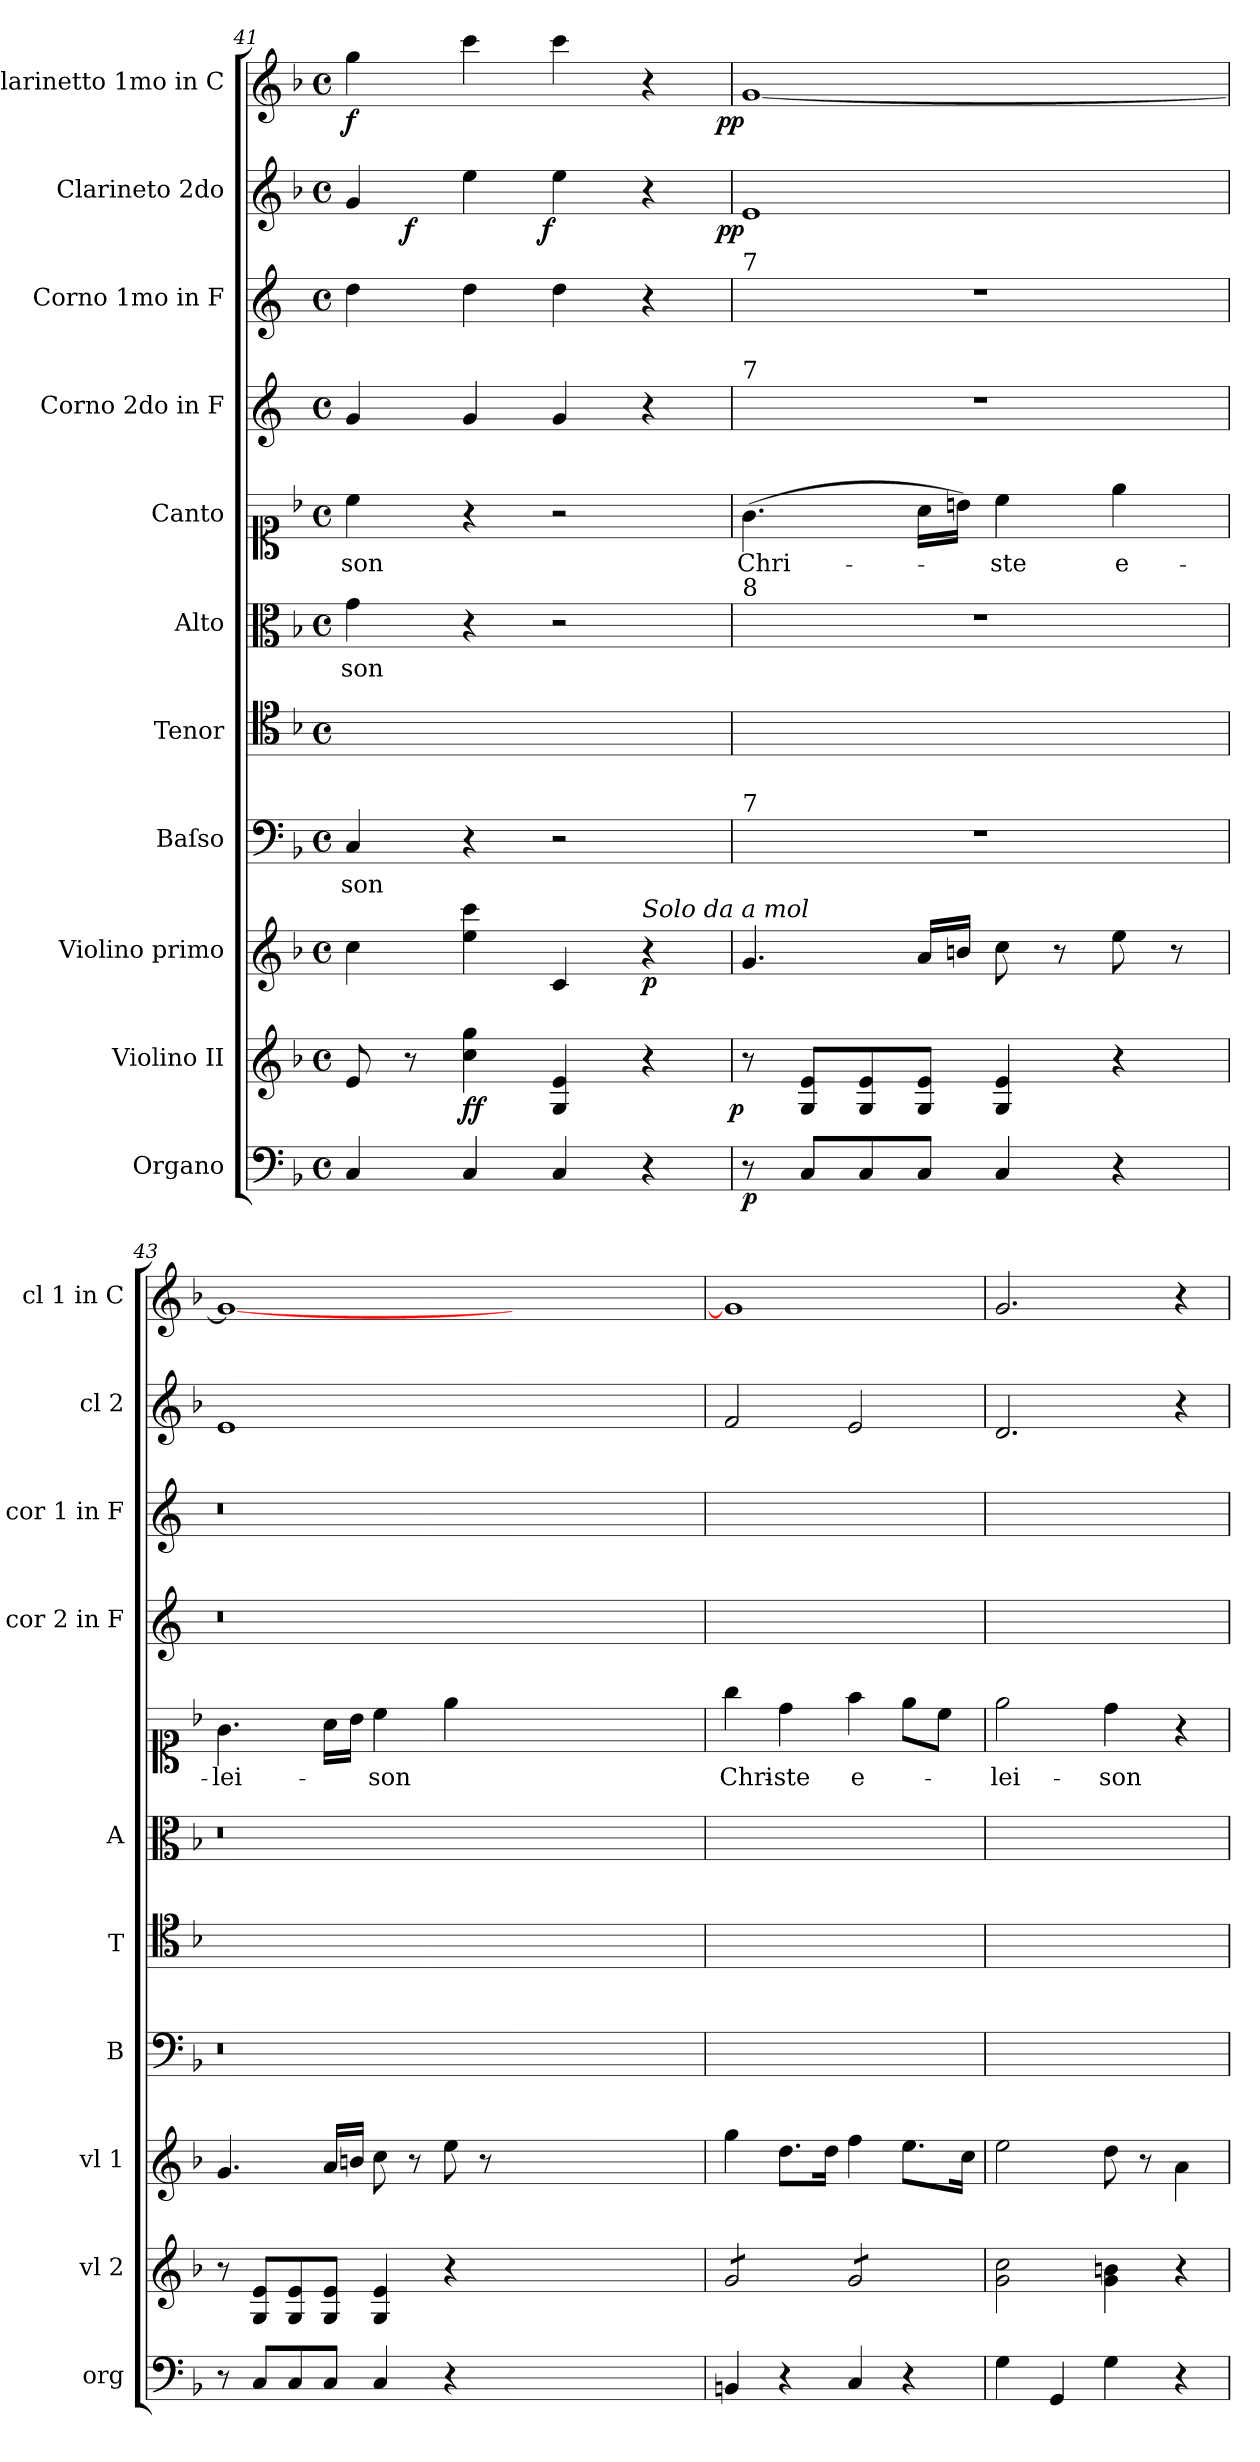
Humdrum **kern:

**kern	**dynam	**kern	**dynam	**kern	**dynam	**kern	**text	**kern	**kern	**text	**kern	**text	**kern	**kern	**kern	**dynam	**kern	**dynam
*part11	*part11	*part10	*part10	*part9	*part9	*part8	*part8	*part7	*part6	*part6	*part5	*part5	*part4	*part3	*part2	*part2	*part1	*part1
*staff11	*staff11	*staff10	*staff10	*staff9	*staff9	*staff8	*staff8	*staff7	*staff6	*staff6	*staff5	*staff5	*staff4	*staff3	*staff2	*staff2	*staff1	*staff1
*I"Organo	*	*I"Violino II	*	*I"Violino primo	*	*I"Baſso	*	*I"Tenor	*I"Alto	*	*I"Canto	*	*I"Corno 2do in F	*I"Corno 1mo in F	*I"Clarineto 2do	*	*I"Clarinetto 1mo in C	*
*I'org	*	*I'vl 2	*	*I'vl 1	*	*I'B	*	*I'T	*I'A	*	*	*	*I'cor 2 in F	*I'cor 1 in F	*I'cl 2	*	*I'cl 1 in C	*
*clefF4	*	*clefG2	*	*clefG2	*	*clefF4	*	*clefC4	*clefC3	*	*clefC1	*	*clefG2	*clefG2	*clefG2	*	*clefG2	*
*	*	*	*	*	*	*	*	*	*	*	*	*	*ITrd4c7	*ITrd4c7	*	*	*	*
*k[b-]	*	*k[b-]	*	*k[b-]	*	*k[b-]	*	*k[b-]	*k[b-]	*	*k[b-]	*	*k[b-]	*k[b-]	*k[b-]	*	*k[b-]	*
*M4/4	*	*M4/4	*	*M4/4	*	*M4/4	*	*M4/4	*M4/4	*	*M4/4	*	*M4/4	*M4/4	*M4/4	*	*M4/4	*
*met(c)	*	*met(c)	*	*met(c)	*	*met(c)	*	*met(c)	*met(c)	*	*met(c)	*	*met(c)	*met(c)	*met(c)	*	*met(c)	*
=41	=41	=41	=41	=41	=41	=41	=41	=41	=41	=41	=41	=41	=41	=41	=41	=41	=41	=41
*	*	*	*	*	*	*	*	*	*	*	*	*	*	*	*^	*	*	*
4C/	.	8e/	.	4cc\	.	4C/	-son	1ryy	4g\	-son	4cc\	-son	4c/	4g\	4g/	8ryy	.	4gg\	f
.	.	8r	.	.	.	.	.	.	.	.	.	.	.	.	.	2..ryy	f	.	.
4C/	.	4cc\ 4gg\	ff	4ee\ 4ccc\	.	4r	.	.	4r	.	4r	.	4c/	4g\	4ee\	.	.	4ccc\	.
!	!	!	!	!	!	!	!	!	!	!	!	!	!	!	!	!	!LO:DY:rj	!	!
4C/	.	4G/ 4e/	.	4c/	.	2r	.	.	2r	.	2r	.	4c/	4g\	4ee\	.	f	4ccc\	.
!	!	!	!	!LO:TX:a:i:t=Solo da a mol	!	!	!	!	!	!	!	!	!	!	!	!	!	!	!
!	!	!	!	!	!LO:DY:b	!	!	!	!	!	!	!	!	!	!	!	!	!	!
4r	.	4r	.	4r	p	.	.	.	.	.	.	.	4r	4r	4r	.	.	4r	.
=42	=42	=42	=42	=42	=42	=42	=42	=42	=42	=42	=42	=42	=42	=42	=42	=42	=42	=42	=42
!	!	!	!	!	!	!	!	!	!	!	!	!	!	!LO:TX:a:t=7	!	!	!	!	!
!	!	!	!	!	!	!	!	!	!	!	!	!	!LO:TX:a:t=7	!	!	!	!	!	!
!	!	!	!	!	!	!	!	!	!LO:TX:a:t=8	!	!	!	!	!	!	!	!	!	!
!	!	!	!	!	!	!LO:TX:a:t=7	!	!	!	!	!	!	!	!	!	!	!	!	!
!	!	!	!LO:DY:rj	!	!	!	!	!	!	!	!	!	!	!	!	!	!LO:DY:rj	!	!LO:DY:rj
*	*	*	*	*	*	*	*	*	*	*	*	*	*	*	*v	*v	*	*	*
8r	p	8r	p	4.g/	.	1r	.	1ryy	1r	.	(4.g\	Chri-	1r	1r	1e	pp	[>1g	pp
8C/L	.	8G/ 8e/L	.	.	.	.	.	.	.	.	.	.	.	.	.	.	.	.
8C/	.	8G/ 8e/	.	.	.	.	.	.	.	.	.	.	.	.	.	.	.	.
8C/J	.	8G/ 8e/J	.	16a/LL	.	.	.	.	.	.	16a\LL	.	.	.	.	.	.	.
.	.	.	.	16bn/JJ	.	.	.	.	.	.	16bn\JJ)	.	.	.	.	.	.	.
4C/	.	4G/ 4e/	.	8cc\	.	.	.	.	.	.	4cc\	-ste	.	.	.	.	.	.
.	.	.	.	8r	.	.	.	.	.	.	.	.	.	.	.	.	.	.
4r	.	4r	.	8ee\	.	.	.	.	.	.	4ee\	e-	.	.	.	.	.	.
.	.	.	.	8r	.	.	.	.	.	.	.	.	.	.	.	.	.	.
=43	=43	=43	=43	=43	=43	=43	=43	=43	=43	=43	=43	=43	=43	=43	=43	=43	=43	=43
8r	.	8r	.	4.g/	.	0.r	.	1ryy	0.r	.	4.g\	-lei-	0.r	0.r	1e	.	1g_	.
8C/L	.	8G/ 8e/L	.	.	.	.	.	.	.	.	.	.	.	.	.	.	.	.
8C/	.	8G/ 8e/	.	.	.	.	.	.	.	.	.	.	.	.	.	.	.	.
8C/J	.	8G/ 8e/J	.	16a/LL	.	.	.	.	.	.	16a\LL	.	.	.	.	.	.	.
.	.	.	.	16bn/JJ	.	.	.	.	.	.	16b-\JJ	.	.	.	.	.	.	.
4C/	.	4G/ 4e/	.	8cc\	.	.	.	.	.	.	4cc\	-son	.	.	.	.	.	.
.	.	.	.	8r	.	.	.	.	.	.	.	.	.	.	.	.	.	.
4r	.	4r	.	8ee\	.	.	.	.	.	.	4ee\	.	.	.	.	.	.	.
.	.	.	.	8r	.	.	.	.	.	.	.	.	.	.	.	.	.	.
0ryy	.	0ryy	.	0ryy	.	.	.	0ryy	.	.	0ryy	.	.	.	0ryy	.	0ryy	.
=44	=44	=44	=44	=44	=44	=44	=44	=44	=44	=44	=44	=44	=44	=44	=44	=44	=44	=44
*	*	*tremolo	*	*	*	*	*	*	*	*	*	*	*	*	*	*	*	*
4BBn/	.	8g/L	.	4gg\	.	1ryy	.	1ryy	1ryy	.	4gg\	Chri-	1ryy	1ryy	2f/	.	1g]	.
.	.	8g/	.	.	.	.	.	.	.	.	.	.	.	.	.	.	.	.
4r	.	8g/	.	8.dd\L	.	.	.	.	.	.	4dd\	-ste	.	.	.	.	.	.
.	.	8g/J	.	.	.	.	.	.	.	.	.	.	.	.	.	.	.	.
.	.	.	.	16dd\Jk	.	.	.	.	.	.	.	.	.	.	.	.	.	.
4C/	.	8g/L	.	4ff\	.	.	.	.	.	.	4ff\	e-	.	.	2e/	.	.	.
.	.	8g/	.	.	.	.	.	.	.	.	.	.	.	.	.	.	.	.
4r	.	8g/	.	8.ee\L	.	.	.	.	.	.	8ee\L	.	.	.	.	.	.	.
.	.	8g/J	.	.	.	.	.	.	.	.	8cc\J	.	.	.	.	.	.	.
*	*	*Xtremolo	*	*	*	*	*	*	*	*	*	*	*	*	*	*	*	*
.	.	.	.	16cc\Jk	.	.	.	.	.	.	.	.	.	.	.	.	.	.
=45	=45	=45	=45	=45	=45	=45	=45	=45	=45	=45	=45	=45	=45	=45	=45	=45	=45	=45
4G\	.	2g\ 2cc\	.	2ee\	.	1ryy	.	1ryy	1ryy	.	2ee\	-lei-	1ryy	1ryy	2.d/	.	2.g/	.
4GG/	.	.	.	.	.	.	.	.	.	.	.	.	.	.	.	.	.	.
4G\	.	4g\ 4bn\	.	8dd\	.	.	.	.	.	.	4dd\	-son	.	.	.	.	.	.
.	.	.	.	8r	.	.	.	.	.	.	.	.	.	.	.	.	.	.
4r	.	4r	.	4a\	.	.	.	.	.	.	4r	.	.	.	4r	.	4r	.
=	=	=	=	=	=	=	=	=	=	=	=	=	=	=	=	=	=	=
*-	*-	*-	*-	*-	*-	*-	*-	*-	*-	*-	*-	*-	*-	*-	*-	*-	*-	*-
